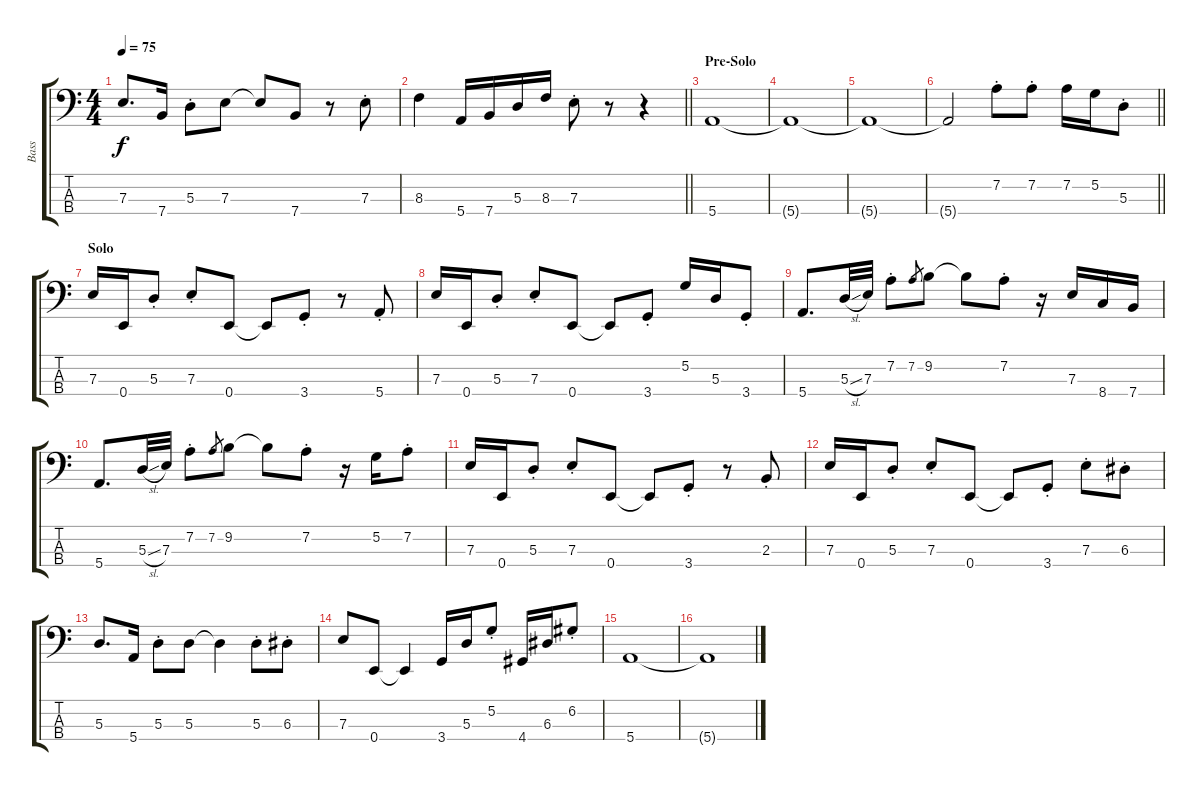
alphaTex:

\track ("Bass" "Bass") {instrument electricbassfinger}
\staff {score tabs}
\tuning (G2 D2 A1 E1) {hide}
\ts (4 4)
\tempo 75
\clef f4
\ks c
7.3.8{d dy f} 7.4.16 5.3{st}.8 7.3.8 7.3{t}.8 7.4.8 r.8 7.3{st}.8 |
\barLineRight lightlight
8.3.4 5.4.16 7.4.16 5.3.16 8.3.16 7.3{st}.8 r.8 r.4 |
\section ("" "Pre-Solo")
5.4.1 |
5.4{t}.1 |
5.4{t}.1 |
\barLineRight lightlight
5.4{t}.2 7.2{st}.8 7.2{st}.8 7.2.16 5.2.16 5.3{st}.8 |
\section ("" "Solo")
7.3.16 0.4.16 5.3{st}.8 7.3{st}.8 0.4.8 0.4{t}.8 3.4{st}.8 r.8 5.4{st}.8 |
7.3.16 0.4.16 5.3{st}.8 7.3{st}.8 0.4.8 0.4{t}.8 3.4{st}.8 5.2.16 5.3.16 3.4{st}.8 |
5.4.8{d} 5.3{sl}.32 7.3.32 7.2{st}.8 7.2.8{gr} 9.2.8 9.2{t}.8 7.2{st}.8 r.16 7.3.16 8.4.16 7.4.16 |
5.4.8{d} 5.3{sl}.32 7.3.32 7.2{st}.8 7.2.8{gr} 9.2.8 9.2{t}.8 7.2{st}.8 r.16 5.2.16 7.2{st}.8 |
7.3.16 0.4.16 5.3{st}.8 7.3{st}.8 0.4.8 0.4{t}.8 3.4{st}.8 r.8 2.3{st}.8 |
7.3.16 0.4.16 5.3{st}.8 7.3{st}.8 0.4.8 0.4{t}.8 3.4{st}.8 7.3{st}.8 6.3{st}.8 |
5.3.8{d} 5.4.16 5.3{st}.8 5.3.8 5.3{t}.4 5.3{st}.8 6.3{st}.8 |
7.3.8 0.4.8 0.4{t}.4 3.4.16 5.3.16 5.2{st}.8 4.4.16 6.3.16 6.2{st}.8 |
5.4.1 |
5.4{t}.1
